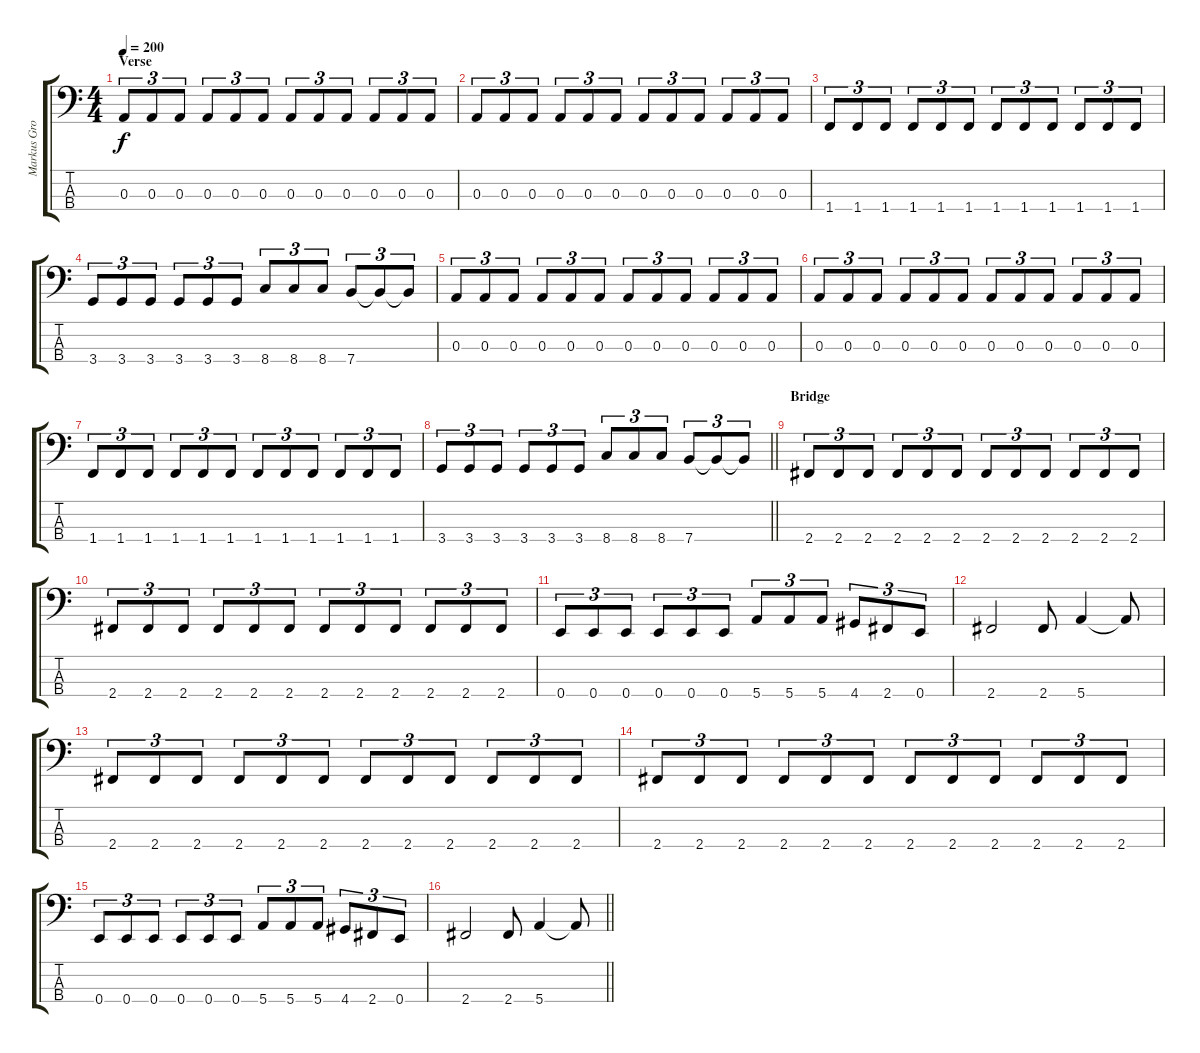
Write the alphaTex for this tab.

\track ("Markus Grosskopf" "Markus Gro") {instrument electricbassfinger}
\staff {score tabs}
\tuning (G2 D2 A1 E1) {hide}
\ts (4 4)
\section ("" "Verse")
\tempo 200
\clef f4
\ks c
0.3.8{tu (3 2) dy f} 0.3.8{tu (3 2)} 0.3.8{tu (3 2)} 0.3.8{tu (3 2)} 0.3.8{tu (3 2)} 0.3.8{tu (3 2)} 0.3.8{tu (3 2)} 0.3.8{tu (3 2)} 0.3.8{tu (3 2)} 0.3.8{tu (3 2)} 0.3.8{tu (3 2)} 0.3.8{tu (3 2)} |
0.3.8{tu (3 2)} 0.3.8{tu (3 2)} 0.3.8{tu (3 2)} 0.3.8{tu (3 2)} 0.3.8{tu (3 2)} 0.3.8{tu (3 2)} 0.3.8{tu (3 2)} 0.3.8{tu (3 2)} 0.3.8{tu (3 2)} 0.3.8{tu (3 2)} 0.3.8{tu (3 2)} 0.3.8{tu (3 2)} |
1.4.8{tu (3 2)} 1.4.8{tu (3 2)} 1.4.8{tu (3 2)} 1.4.8{tu (3 2)} 1.4.8{tu (3 2)} 1.4.8{tu (3 2)} 1.4.8{tu (3 2)} 1.4.8{tu (3 2)} 1.4.8{tu (3 2)} 1.4.8{tu (3 2)} 1.4.8{tu (3 2)} 1.4.8{tu (3 2)} |
3.4.8{tu (3 2)} 3.4.8{tu (3 2)} 3.4.8{tu (3 2)} 3.4.8{tu (3 2)} 3.4.8{tu (3 2)} 3.4.8{tu (3 2)} 8.4.8{tu (3 2)} 8.4.8{tu (3 2)} 8.4.8{tu (3 2)} 7.4.8{tu (3 2)} 7.4{t}.8{tu (3 2)} 7.4{t}.8{tu (3 2)} |
0.3.8{tu (3 2)} 0.3.8{tu (3 2)} 0.3.8{tu (3 2)} 0.3.8{tu (3 2)} 0.3.8{tu (3 2)} 0.3.8{tu (3 2)} 0.3.8{tu (3 2)} 0.3.8{tu (3 2)} 0.3.8{tu (3 2)} 0.3.8{tu (3 2)} 0.3.8{tu (3 2)} 0.3.8{tu (3 2)} |
0.3.8{tu (3 2)} 0.3.8{tu (3 2)} 0.3.8{tu (3 2)} 0.3.8{tu (3 2)} 0.3.8{tu (3 2)} 0.3.8{tu (3 2)} 0.3.8{tu (3 2)} 0.3.8{tu (3 2)} 0.3.8{tu (3 2)} 0.3.8{tu (3 2)} 0.3.8{tu (3 2)} 0.3.8{tu (3 2)} |
1.4.8{tu (3 2)} 1.4.8{tu (3 2)} 1.4.8{tu (3 2)} 1.4.8{tu (3 2)} 1.4.8{tu (3 2)} 1.4.8{tu (3 2)} 1.4.8{tu (3 2)} 1.4.8{tu (3 2)} 1.4.8{tu (3 2)} 1.4.8{tu (3 2)} 1.4.8{tu (3 2)} 1.4.8{tu (3 2)} |
\barLineRight lightlight
3.4.8{tu (3 2)} 3.4.8{tu (3 2)} 3.4.8{tu (3 2)} 3.4.8{tu (3 2)} 3.4.8{tu (3 2)} 3.4.8{tu (3 2)} 8.4.8{tu (3 2)} 8.4.8{tu (3 2)} 8.4.8{tu (3 2)} 7.4.8{tu (3 2)} 7.4{t}.8{tu (3 2)} 7.4{t}.8{tu (3 2)} |
\section ("" "Bridge")
2.4.8{tu (3 2)} 2.4.8{tu (3 2)} 2.4.8{tu (3 2)} 2.4.8{tu (3 2)} 2.4.8{tu (3 2)} 2.4.8{tu (3 2)} 2.4.8{tu (3 2)} 2.4.8{tu (3 2)} 2.4.8{tu (3 2)} 2.4.8{tu (3 2)} 2.4.8{tu (3 2)} 2.4.8{tu (3 2)} |
2.4.8{tu (3 2)} 2.4.8{tu (3 2)} 2.4.8{tu (3 2)} 2.4.8{tu (3 2)} 2.4.8{tu (3 2)} 2.4.8{tu (3 2)} 2.4.8{tu (3 2)} 2.4.8{tu (3 2)} 2.4.8{tu (3 2)} 2.4.8{tu (3 2)} 2.4.8{tu (3 2)} 2.4.8{tu (3 2)} |
0.4.8{tu (3 2)} 0.4.8{tu (3 2)} 0.4.8{tu (3 2)} 0.4.8{tu (3 2)} 0.4.8{tu (3 2)} 0.4.8{tu (3 2)} 5.4.8{tu (3 2)} 5.4.8{tu (3 2)} 5.4.8{tu (3 2)} 4.4.8{tu (3 2)} 2.4.8{tu (3 2)} 0.4.8{tu (3 2)} |
2.4.2 2.4.8 5.4.4 5.4{t}.8 |
2.4.8{tu (3 2)} 2.4.8{tu (3 2)} 2.4.8{tu (3 2)} 2.4.8{tu (3 2)} 2.4.8{tu (3 2)} 2.4.8{tu (3 2)} 2.4.8{tu (3 2)} 2.4.8{tu (3 2)} 2.4.8{tu (3 2)} 2.4.8{tu (3 2)} 2.4.8{tu (3 2)} 2.4.8{tu (3 2)} |
2.4.8{tu (3 2)} 2.4.8{tu (3 2)} 2.4.8{tu (3 2)} 2.4.8{tu (3 2)} 2.4.8{tu (3 2)} 2.4.8{tu (3 2)} 2.4.8{tu (3 2)} 2.4.8{tu (3 2)} 2.4.8{tu (3 2)} 2.4.8{tu (3 2)} 2.4.8{tu (3 2)} 2.4.8{tu (3 2)} |
0.4.8{tu (3 2)} 0.4.8{tu (3 2)} 0.4.8{tu (3 2)} 0.4.8{tu (3 2)} 0.4.8{tu (3 2)} 0.4.8{tu (3 2)} 5.4.8{tu (3 2)} 5.4.8{tu (3 2)} 5.4.8{tu (3 2)} 4.4.8{tu (3 2)} 2.4.8{tu (3 2)} 0.4.8{tu (3 2)} |
\barLineRight lightlight
2.4.2 2.4.8 5.4.4 5.4{t}.8
